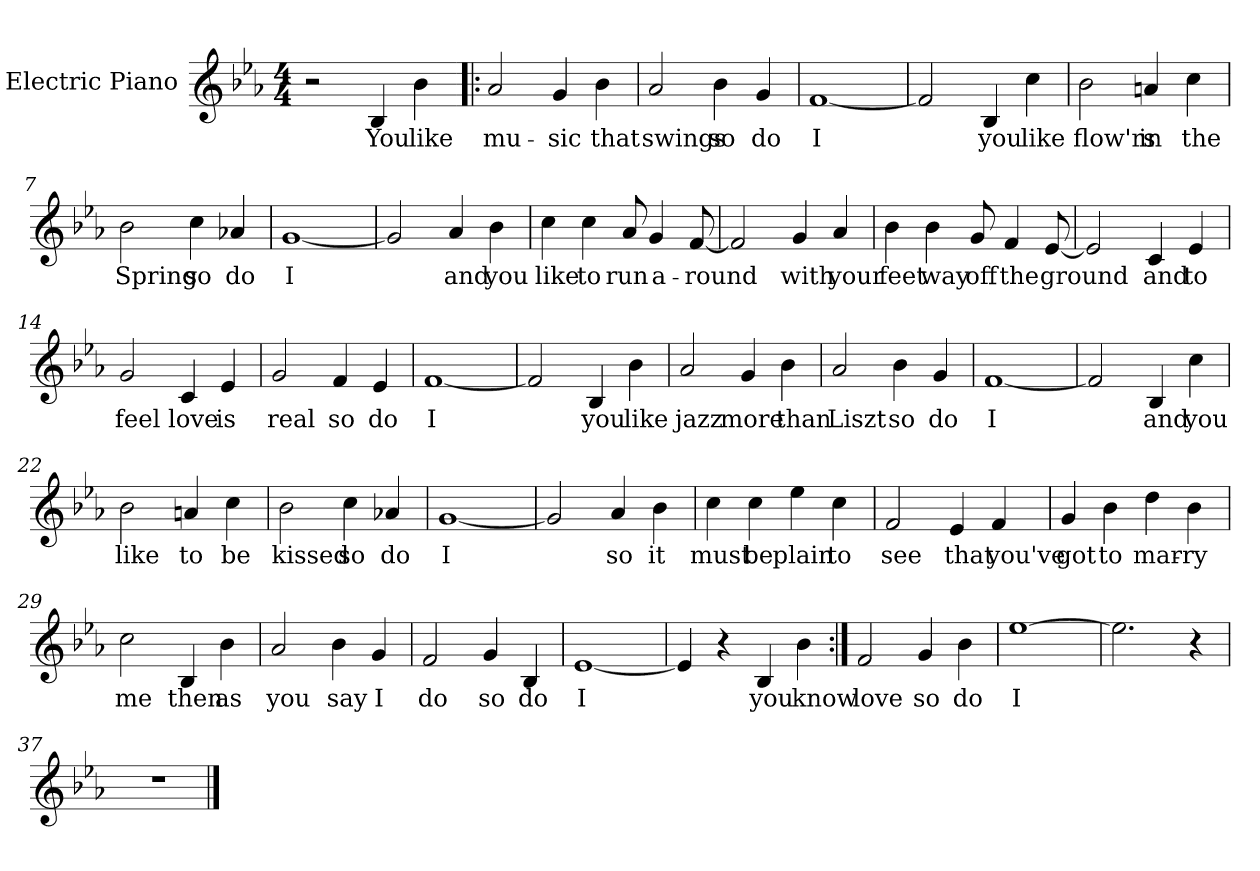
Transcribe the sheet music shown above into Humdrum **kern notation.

**kern	**text
*part1	*part1
*staff1	*staff1
*I"Electric Piano	*
*I'E.Pno	*
*clefG2	*
*k[b-e-a-]	*
*E-:	*
*M4/4	*
=1	=1
2r	.
4B-/	You
4b-\	like
=2!|:	=2!|:
2a-/	mu-
4g/	-sic
4b-\	that
=3	=3
2a-/	swings
4b-\	so
4g/	do
=4	=4
[1f	I
=5	=5
2f/]	.
4B-/	you
4cc\	like
!!LO:LB:g=z
=6	=6
2b-\	flow'rs
4an/	in
4cc\	the
=7	=7
2b-\	Spring
4cc\	so
4a-X/	do
=8	=8
[1g	I
=9	=9
2g/]	.
4a-/	and
4b-\	you
=10	=10
4cc\	like
4cc\	to
8a-/	run
4g/	a-
[8f/	-round
!!LO:LB:g=z
=11	=11
2f/]	.
4g/	with
4a-/	your
=12	=12
4b-\	feet
4b-\	way
8g/	off
4f/	the
[8e-/	ground
=13	=13
2e-/]	.
4c/	and
4e-/	to
=14	=14
2g/	feel
4c/	love
4e-/	is
=15	=15
2g/	real
4f/	so
4e-/	do
!!LO:LB:g=z
=16	=16
[1f	I
=17	=17
2f/]	.
4B-/	you
4b-\	like
=18	=18
2a-/	jazz
4g/	more
4b-\	than
=19	=19
2a-/	Liszt
4b-\	so
4g/	do
=20	=20
[1f	I
=21	=21
2f/]	.
4B-/	and
4cc\	you
=22	=22
2b-\	like
4an/	to
4cc\	be
!!LO:LB:g=z
=23	=23
2b-\	kissed
4cc\	so
4a-X/	do
=24	=24
[1g	I
=25	=25
2g/]	.
4a-/	so
4b-\	it
=26	=26
4cc\	must
4cc\	be
4ee-\	plain
4cc\	to
=27	=27
2f/	see
4e-/	that
4f/	you've
!!LO:LB:g=z
=28	=28
4g/	got
4b-\	to
4dd\	mar-
4b-\	-ry
=29	=29
2cc\	me
4B-/	then
4b-\	as
=30	=30
2a-/	you
4b-\	say
4g/	I
=31	=31
2f/	do
4g/	so
4B-/	do
=32	=32
[1e-	I
=33	=33
4e-/]	.
4r	.
4B-/	you
4b-\	know
!!LO:LB:g=z
=34:|!	=34:|!
2f/	love
4g/	so
4b-\	do
=35	=35
[1ee-	I
=36	=36
2.ee-\]	.
4r	.
=37	=37
1r	.
==	==
*-	*-
